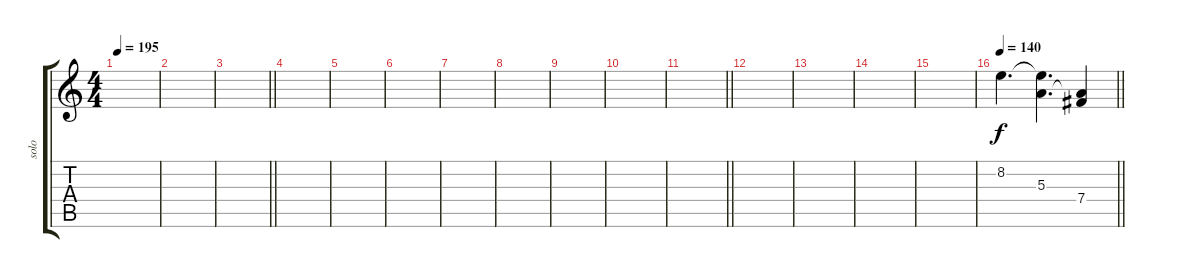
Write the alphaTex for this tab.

\track ("solo" "solo") {instrument distortionguitar}
\staff {score tabs}
\tuning (Db4 Ab3 E3 B2 Gb2 B1) {hide}
\ts (4 4)
\tempo 195
\clef g2
\ks c
|
|
\barLineRight lightlight
|
|
|
|
|
|
|
|
\barLineRight lightlight
|
|
|
|
|
\tempo 140
\barLineRight lightlight
8.2.4{d} (8.2{t} 5.3).4{d} (5.3{t} 7.4).4
